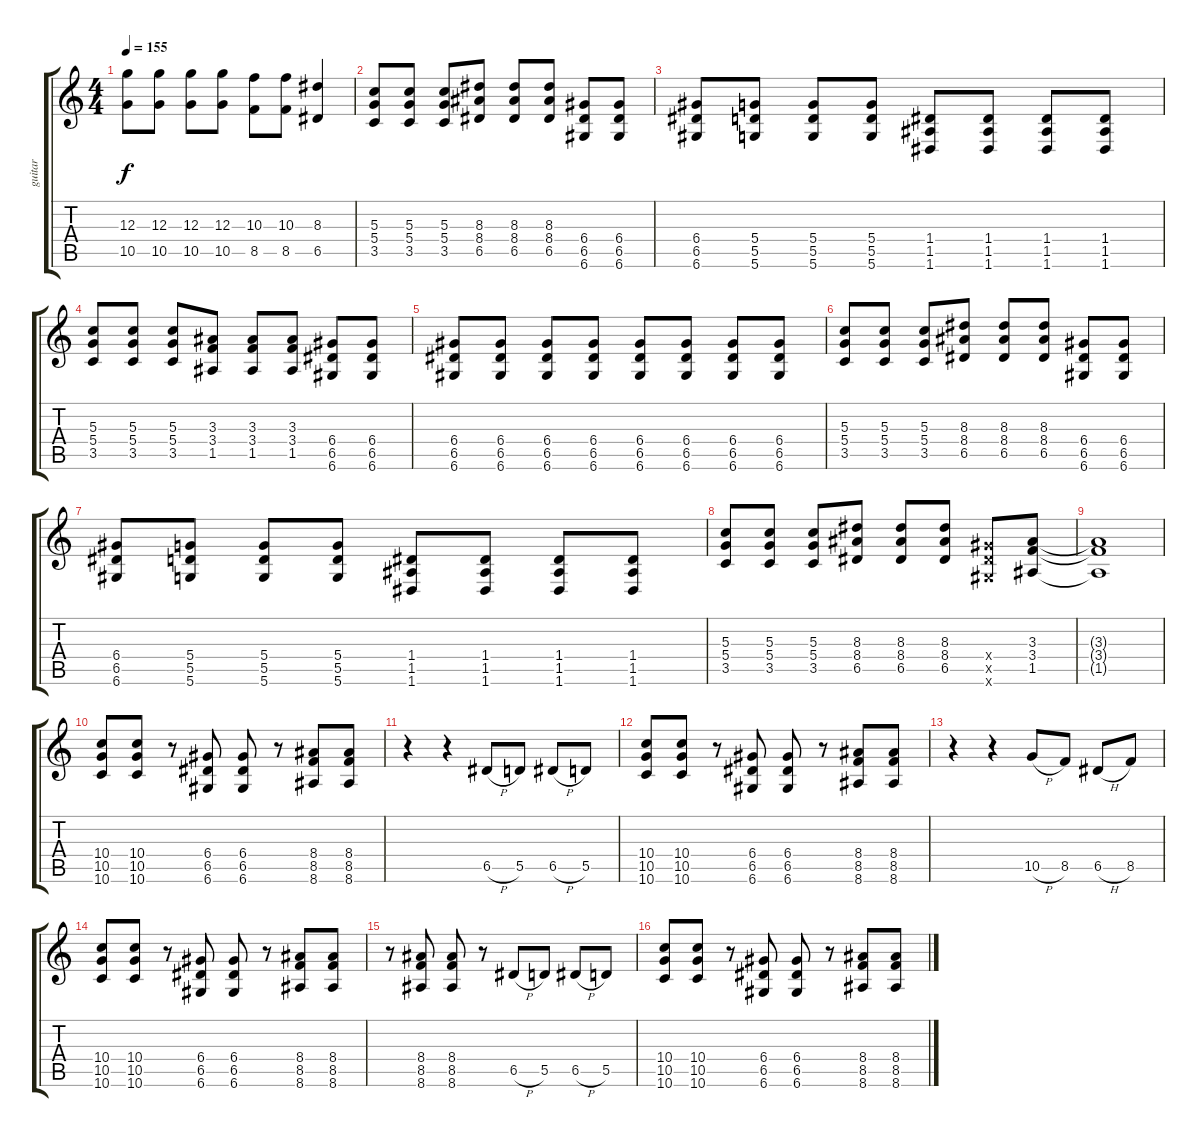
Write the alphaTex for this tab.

\track ("guitar" "guitar") {instrument distortionguitar}
\staff {score tabs}
\tuning (E4 B3 G3 D3 A2 D2) {hide}
\ts (4 4)
\tempo 155
\clef g2
\ks c
(12.3 10.5).8{dy f} (12.3 10.5).8 (12.3 10.5).8 (12.3 10.5).8 (10.3 8.5).8 (10.3 8.5).8 (8.3 6.5).4 |
(5.3 5.4 3.5).8 (5.3 5.4 3.5).8 (5.3 5.4 3.5).8 (8.3 8.4 6.5).8 (8.3 8.4 6.5).8 (8.3 8.4 6.5).8 (6.4 6.5 6.6).8 (6.4 6.5 6.6).8 |
(6.4 6.5 6.6).8 (5.4 5.5 5.6).8 (5.4 5.5 5.6).8 (5.4 5.5 5.6).8 (1.4 1.5 1.6).8 (1.4 1.5 1.6).8 (1.4 1.5 1.6).8 (1.4 1.5 1.6).8 |
(5.3 5.4 3.5).8 (5.3 5.4 3.5).8 (5.3 5.4 3.5).8 (3.3 3.4 1.5).8 (3.3 3.4 1.5).8 (3.3 3.4 1.5).8 (6.4 6.5 6.6).8 (6.4 6.5 6.6).8 |
(6.4 6.5 6.6).8 (6.4 6.5 6.6).8 (6.4 6.5 6.6).8 (6.4 6.5 6.6).8 (6.4 6.5 6.6).8 (6.4 6.5 6.6).8 (6.4 6.5 6.6).8 (6.4 6.5 6.6).8 |
(5.3 5.4 3.5).8 (5.3 5.4 3.5).8 (5.3 5.4 3.5).8 (8.3 8.4 6.5).8 (8.3 8.4 6.5).8 (8.3 8.4 6.5).8 (6.4 6.5 6.6).8 (6.4 6.5 6.6).8 |
(6.4 6.5 6.6).8 (5.4 5.5 5.6).8 (5.4 5.5 5.6).8 (5.4 5.5 5.6).8 (1.4 1.5 1.6).8 (1.4 1.5 1.6).8 (1.4 1.5 1.6).8 (1.4 1.5 1.6).8 |
(5.3 5.4 3.5).8 (5.3 5.4 3.5).8 (5.3 5.4 3.5).8 (8.3 8.4 6.5).8 (8.3 8.4 6.5).8 (8.3 8.4 6.5).8 (6.4{x} 6.5{x} 6.6{x}).8 (3.3 3.4 1.5).8 |
(3.3{t} 3.4{t} 1.5{t}).1 |
(10.4 10.5 10.6).8 (10.4 10.5 10.6).8 r.8 (6.4 6.5 6.6).8 (6.4 6.5 6.6).8 r.8 (8.4 8.5 8.6).8 (8.4 8.5 8.6).8 |
r.4 r.4 6.5{h}.8 5.5.8 6.5{h}.8 5.5.8 |
(10.4 10.5 10.6).8 (10.4 10.5 10.6).8 r.8 (6.4 6.5 6.6).8 (6.4 6.5 6.6).8 r.8 (8.4 8.5 8.6).8 (8.4 8.5 8.6).8 |
r.4 r.4 10.5{h}.8 8.5.8 6.5{h}.8 8.5.8 |
(10.4 10.5 10.6).8 (10.4 10.5 10.6).8 r.8 (6.4 6.5 6.6).8 (6.4 6.5 6.6).8 r.8 (8.4 8.5 8.6).8 (8.4 8.5 8.6).8 |
r.8 (8.4 8.5 8.6).8 (8.4 8.5 8.6).8 r.8 6.5{h}.8 5.5.8 6.5{h}.8 5.5.8 |
(10.4 10.5 10.6).8 (10.4 10.5 10.6).8 r.8 (6.4 6.5 6.6).8 (6.4 6.5 6.6).8 r.8 (8.4 8.5 8.6).8 (8.4 8.5 8.6).8
